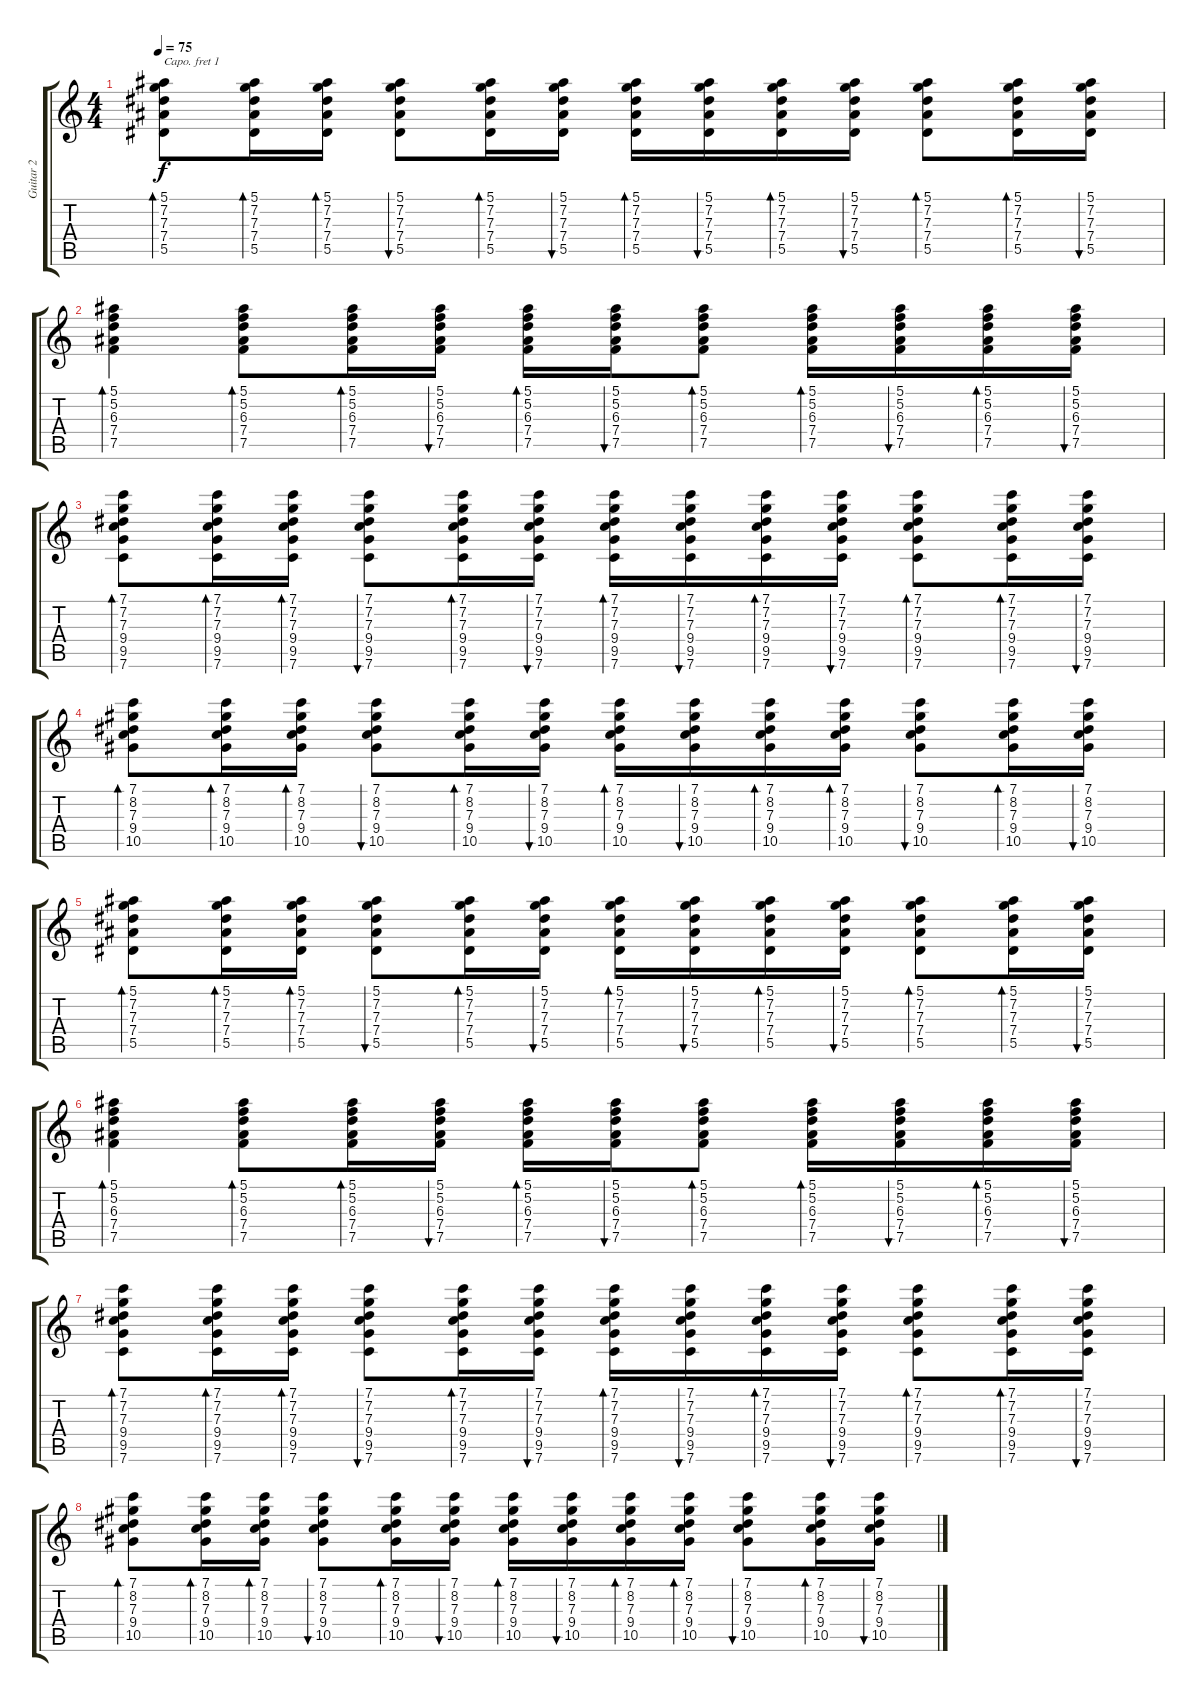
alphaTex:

\track ("Guitar 2" "Guitar 2") {instrument acousticguitarsteel}
\staff {score tabs}
\capo 1
\tuning (E4 B3 G3 D3 A2 E2) {hide}
\ts (4 4)
\tempo 75
\clef g2
\ks c
(5.1 7.2 7.3 7.4 5.5).8{bd 30 dy f} (5.1 7.2 7.3 7.4 5.5).16{bd 30} (5.1 7.2 7.3 7.4 5.5).16{bd 30} (5.1 7.2 7.3 7.4 5.5).8{bu 30} (5.1 7.2 7.3 7.4 5.5).16{bd 30} (5.1 7.2 7.3 7.4 5.5).16{bu 30} (5.1 7.2 7.3 7.4 5.5).16{bd 30} (5.1 7.2 7.3 7.4 5.5).16{bu 30} (5.1 7.2 7.3 7.4 5.5).16{bd 30} (5.1 7.2 7.3 7.4 5.5).16{bu 30} (5.1 7.2 7.3 7.4 5.5).8{bd 30} (5.1 7.2 7.3 7.4 5.5).16{bd 30} (5.1 7.2 7.3 7.4 5.5).16{bu 30} |
(5.1 5.2 6.3 7.4 7.5).4{bd 30} (5.1 5.2 6.3 7.4 7.5).8{bd 30} (5.1 5.2 6.3 7.4 7.5).16{bd 30} (5.1 5.2 6.3 7.4 7.5).16{bu 30} (5.1 5.2 6.3 7.4 7.5).16{bd 30} (5.1 5.2 6.3 7.4 7.5).16{bu 30} (5.1 5.2 6.3 7.4 7.5).8{bd 30} (5.1 5.2 6.3 7.4 7.5).16{bd 30} (5.1 5.2 6.3 7.4 7.5).16{bu 30} (5.1 5.2 6.3 7.4 7.5).16{bd 30} (5.1 5.2 6.3 7.4 7.5).16{bu 30} |
(7.1 7.2 7.3 9.4 9.5 7.6).8{bd 30} (7.1 7.2 7.3 9.4 9.5 7.6).16{bd 30} (7.1 7.2 7.3 9.4 9.5 7.6).16{bd 30} (7.1 7.2 7.3 9.4 9.5 7.6).8{bu 30} (7.1 7.2 7.3 9.4 9.5 7.6).16{bd 30} (7.1 7.2 7.3 9.4 9.5 7.6).16{bu 30} (7.1 7.2 7.3 9.4 9.5 7.6).16{bd 30} (7.1 7.2 7.3 9.4 9.5 7.6).16{bu 30} (7.1 7.2 7.3 9.4 9.5 7.6).16{bd 30} (7.1 7.2 7.3 9.4 9.5 7.6).16{bu 30} (7.1 7.2 7.3 9.4 9.5 7.6).8{bd 30} (7.1 7.2 7.3 9.4 9.5 7.6).16{bd 30} (7.1 7.2 7.3 9.4 9.5 7.6).16{bu 30} |
(7.1 8.2 7.3 9.4 10.5).8{bd 30} (7.1 8.2 7.3 9.4 10.5).16{bd 30} (7.1 8.2 7.3 9.4 10.5).16{bd 30} (7.1 8.2 7.3 9.4 10.5).8{bu 30} (7.1 8.2 7.3 9.4 10.5).16{bd 30} (7.1 8.2 7.3 9.4 10.5).16{bu 30} (7.1 8.2 7.3 9.4 10.5).16{bd 30} (7.1 8.2 7.3 9.4 10.5).16{bu 30} (7.1 8.2 7.3 9.4 10.5).16{bd 30} (7.1 8.2 7.3 9.4 10.5).16{bd 30} (7.1 8.2 7.3 9.4 10.5).8{bu 30} (7.1 8.2 7.3 9.4 10.5).16{bd 30} (7.1 8.2 7.3 9.4 10.5).16{bu 30} |
(5.1 7.2 7.3 7.4 5.5).8{bd 30} (5.1 7.2 7.3 7.4 5.5).16{bd 30} (5.1 7.2 7.3 7.4 5.5).16{bd 30} (5.1 7.2 7.3 7.4 5.5).8{bu 30} (5.1 7.2 7.3 7.4 5.5).16{bd 30} (5.1 7.2 7.3 7.4 5.5).16{bu 30} (5.1 7.2 7.3 7.4 5.5).16{bd 30} (5.1 7.2 7.3 7.4 5.5).16{bu 30} (5.1 7.2 7.3 7.4 5.5).16{bd 30} (5.1 7.2 7.3 7.4 5.5).16{bu 30} (5.1 7.2 7.3 7.4 5.5).8{bd 30} (5.1 7.2 7.3 7.4 5.5).16{bd 30} (5.1 7.2 7.3 7.4 5.5).16{bu 30} |
(5.1 5.2 6.3 7.4 7.5).4{bd 30} (5.1 5.2 6.3 7.4 7.5).8{bd 30} (5.1 5.2 6.3 7.4 7.5).16{bd 30} (5.1 5.2 6.3 7.4 7.5).16{bu 30} (5.1 5.2 6.3 7.4 7.5).16{bd 30} (5.1 5.2 6.3 7.4 7.5).16{bu 30} (5.1 5.2 6.3 7.4 7.5).8{bd 30} (5.1 5.2 6.3 7.4 7.5).16{bd 30} (5.1 5.2 6.3 7.4 7.5).16{bu 30} (5.1 5.2 6.3 7.4 7.5).16{bd 30} (5.1 5.2 6.3 7.4 7.5).16{bu 30} |
(7.1 7.2 7.3 9.4 9.5 7.6).8{bd 30} (7.1 7.2 7.3 9.4 9.5 7.6).16{bd 30} (7.1 7.2 7.3 9.4 9.5 7.6).16{bd 30} (7.1 7.2 7.3 9.4 9.5 7.6).8{bu 30} (7.1 7.2 7.3 9.4 9.5 7.6).16{bd 30} (7.1 7.2 7.3 9.4 9.5 7.6).16{bu 30} (7.1 7.2 7.3 9.4 9.5 7.6).16{bd 30} (7.1 7.2 7.3 9.4 9.5 7.6).16{bu 30} (7.1 7.2 7.3 9.4 9.5 7.6).16{bd 30} (7.1 7.2 7.3 9.4 9.5 7.6).16{bu 30} (7.1 7.2 7.3 9.4 9.5 7.6).8{bd 30} (7.1 7.2 7.3 9.4 9.5 7.6).16{bd 30} (7.1 7.2 7.3 9.4 9.5 7.6).16{bu 30} |
(7.1 8.2 7.3 9.4 10.5).8{bd 30} (7.1 8.2 7.3 9.4 10.5).16{bd 30} (7.1 8.2 7.3 9.4 10.5).16{bd 30} (7.1 8.2 7.3 9.4 10.5).8{bu 30} (7.1 8.2 7.3 9.4 10.5).16{bd 30} (7.1 8.2 7.3 9.4 10.5).16{bu 30} (7.1 8.2 7.3 9.4 10.5).16{bd 30} (7.1 8.2 7.3 9.4 10.5).16{bu 30} (7.1 8.2 7.3 9.4 10.5).16{bd 30} (7.1 8.2 7.3 9.4 10.5).16{bd 30} (7.1 8.2 7.3 9.4 10.5).8{bu 30} (7.1 8.2 7.3 9.4 10.5).16{bd 30} (7.1 8.2 7.3 9.4 10.5).16{bu 30}
